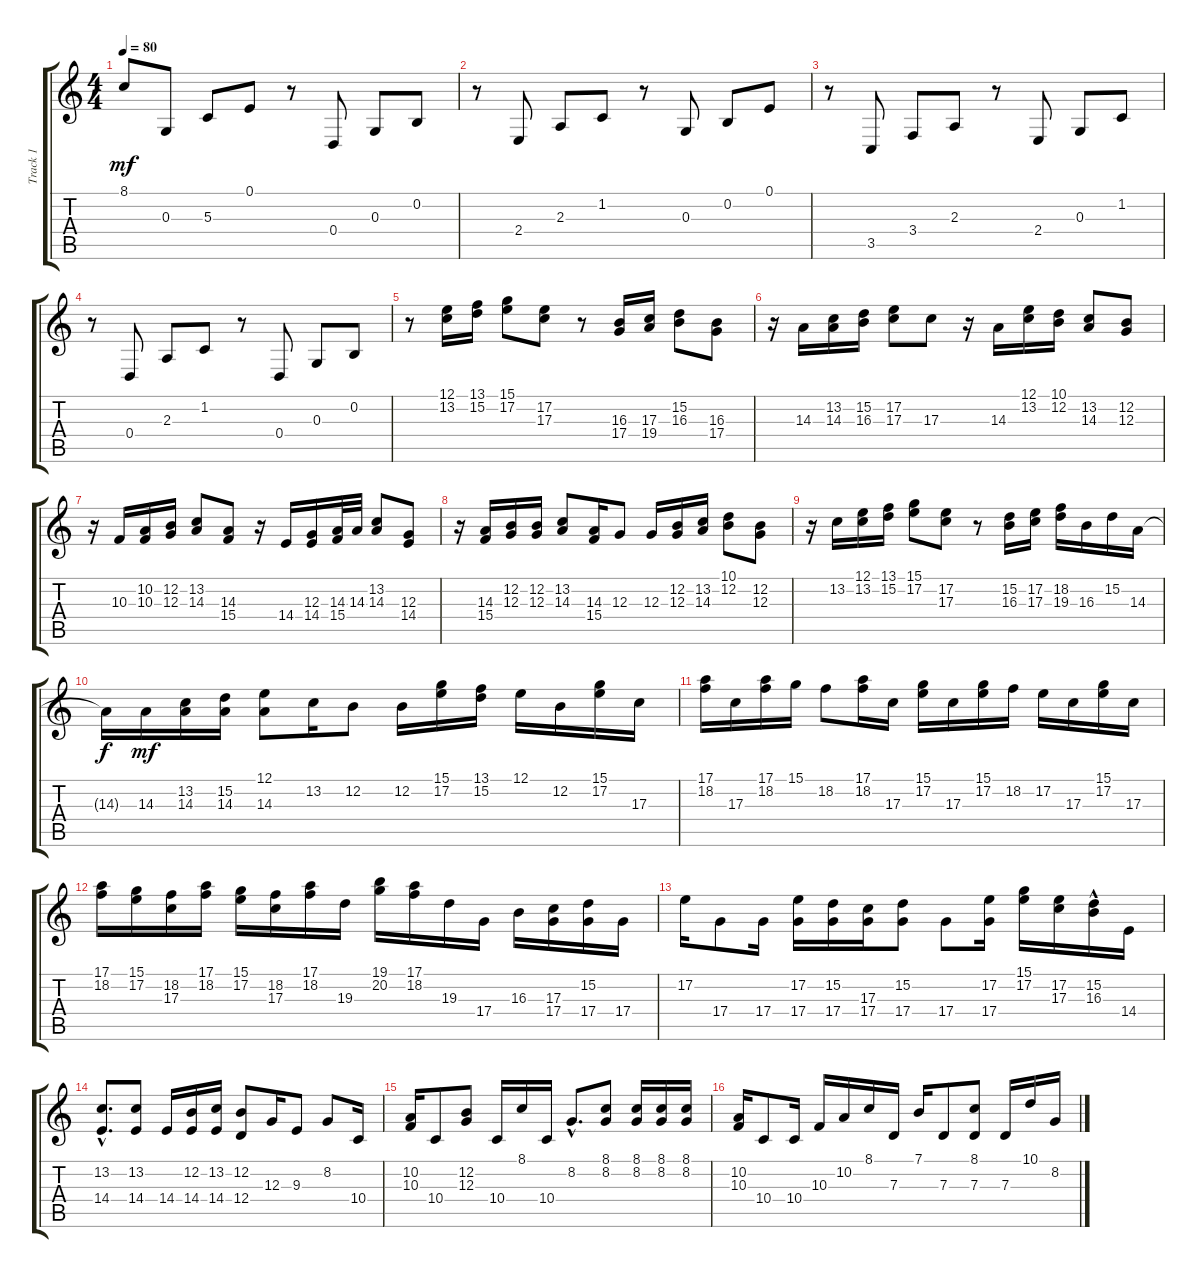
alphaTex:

\track ("Track 1" "Track 1") {instrument acousticgrandpiano}
\staff {score tabs}
\tuning (E4 B3 G3 D3 A2 E2) {hide}
\ts (4 4)
\tempo 80
\clef g2
\ks c
8.1.8{dy mf} 0.3.8 5.3.8 0.1.8 r.8 0.4.8 0.3.8 0.2.8 |
r.8 2.4.8 2.3.8 1.2.8 r.8 0.3.8 0.2.8 0.1.8 |
r.8 3.5.8 3.4.8 2.3.8 r.8 2.4.8 0.3.8 1.2.8 |
r.8 0.4.8 2.3.8 1.2.8 r.8 0.4.8 0.3.8 0.2.8 |
r.8 (12.1 13.2).16 (13.1 15.2).16 (15.1 17.2).8 (17.2 17.3).8 r.8 (16.3 17.4).16 (17.3 19.4).16 (15.2 16.3).8 (16.3 17.4).8 |
r.16 14.3.16 (13.2 14.3).16 (15.2 16.3).16 (17.2 17.3).8 17.3.8 r.16 14.3.16 (12.1 13.2).16 (10.1 12.2).16 (13.2 14.3).8 (12.2 12.3).8 |
r.16 10.3.16 (10.2 10.3).16 (12.2 12.3).16 (13.2 14.3).8 (14.3 15.4).8 r.16 14.4.16 (12.3 14.4).16 (14.3 15.4).32 14.3.32 (13.2 14.3).8 (12.3 14.4).8 |
r.16 (14.3 15.4).16 (12.2 12.3).16 (12.2 12.3).16 (13.2 14.3).8 (14.3 15.4).16 12.3.8 12.3.16 (12.2 12.3).16 (13.2 14.3).16 (10.1 12.2).8 (12.2 12.3).8 |
r.16 13.2.16 (12.1 13.2).16 (13.1 15.2).16 (15.1 17.2).8 (17.2 17.3).8 r.8 (15.2 16.3).16 (17.2 17.3).16 (18.2 19.3).16 16.3.16 15.2.16 14.3.16 |
14.3{t}.16{dy f} 14.3.16{dy mf} (13.2 14.3).16 (15.2 14.3).16 (12.1 14.3).8 13.2.16 12.2.8 12.2.16 (15.1 17.2).16 (13.1 15.2).16 12.1.16 12.2.16 (15.1 17.2).16 17.3.16 |
(17.1 18.2).16 17.3.16 (17.1 18.2).16 15.1.16 18.2.8 (17.1 18.2).16 17.3.16 (15.1 17.2).16 17.3.16 (15.1 17.2).16 18.2.16 17.2.16 17.3.16 (15.1 17.2).16 17.3.16 |
(17.1 18.2).16 (15.1 17.2).16 (18.2 17.3).16 (17.1 18.2).16 (15.1 17.2).16 (18.2 17.3).16 (17.1 18.2).16 19.3.16 (19.1 20.2).16 (17.1 18.2).16 19.3.16 17.4.16 16.3.16 (17.3 17.4).16 (15.2 17.4).16 17.4.16 |
17.2.16 17.4.8 17.4.16 (17.2 17.4).16 (15.2 17.4).16 (17.3 17.4).16 (15.2 17.4).8 17.4.8 (17.2 17.4).16 (15.1 17.2).16 (17.2 17.3).16 (15.2 16.3{hac}).16 14.4.16 |
(13.2{hac} 14.4{hac}).8{d} (13.2 14.4).8 14.4.16 (12.2 14.4).16 (13.2 14.4).16 (12.2 12.4).8 12.3.16 9.3.8 8.2.8 10.4.16 |
(10.2 10.3).16 10.4.8 (12.2 12.3).8 10.4.16 8.1.16 10.4.16 8.2{hac}.8{d} (8.1 8.2).8 (8.1 8.2).16 (8.1 8.2).16 (8.1 8.2).16 |
(10.2 10.3).16 10.4.8 10.4.16 10.3.16 10.2.16 8.1.16 7.3.16 7.1.16 7.3.8 (8.1 7.3).8 7.3.16 10.1.16 8.2.16
